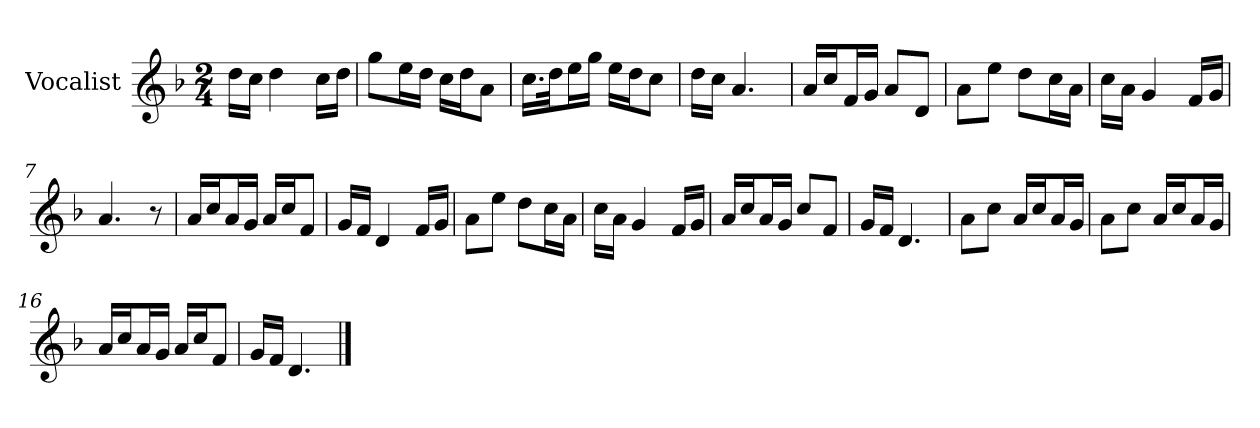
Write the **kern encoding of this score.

**kern
*part1
*staff1
*I"Vocalist
*k[b-]
*F:
*M2/4
=
16ddLL
16ccJJ
4dd
16ccLL
16ddJJ
=1
8ggL
16eeL
16ddJJ
16ccLL
16ddJ
8aJ
=2
16.ccLL
32ddJk
16eeL
16ggJJ
16eeLL
16ddJ
8ccJ
=3
16ddLL
16ccJJ
4.a
=4
16aLL
16ccJ
16fL
16gJJ
8aL
8dJ
=5
8aL
8eeJ
8ddL
16ccL
16aJJ
=6
16ccLL
16aJJ
4g
16fLL
16gJJ
=7
4.a
8r
=8
16aLL
16ccJ
16aL
16gJJ
16aLL
16ccJ
8fJ
=9
16gLL
16fJJ
4d
16fLL
16gJJ
=10
8aL
8eeJ
8ddL
16ccL
16aJJ
=11
16ccLL
16aJJ
4g
16fLL
16gJJ
=12
16aLL
16ccJ
16aL
16gJJ
8ccL
8fJ
=13
16gLL
16fJJ
4.d
=14
8aL
8ccJ
16aLL
16ccJ
16aL
16gJJ
=15
8aL
8ccJ
16aLL
16ccJ
16aL
16gJJ
=16
16aLL
16ccJ
16aL
16gJJ
16aLL
16ccJ
8fJ
=17
16gLL
16fJJ
4.d
==
*-
